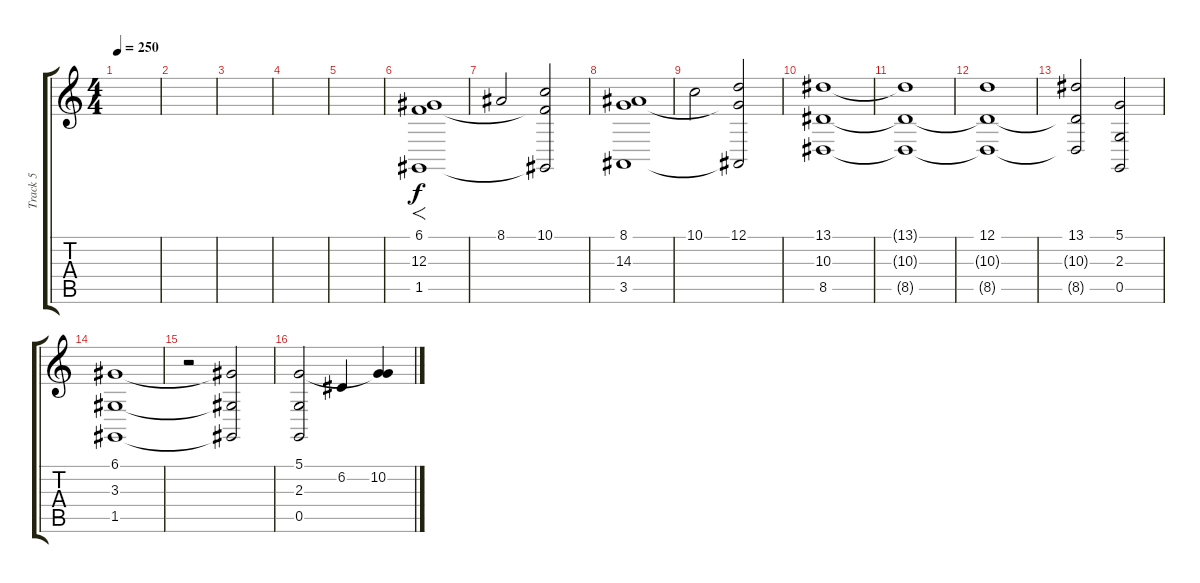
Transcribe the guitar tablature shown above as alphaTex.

\track ("Track 5" "Track 5") {instrument stringensemble1}
\staff {score tabs}
\tuning (D4 A3 F3 C3 G2 C2) {hide}
\ts (4 4)
\tempo 250
\clef g2
\ks c
|
|
|
|
|
(6.1 12.3 1.5).1{f} |
8.1.2 (10.1 12.3{t} 1.5{t}).2 |
(8.1 14.3 3.5).1 |
10.1.2 (12.1 14.3{t} 3.5{t}).2 |
(13.1 10.3 8.5).1 |
(13.1{t} 10.3{t} 8.5{t}).1 |
(12.1 10.3{t} 8.5{t}).1 |
(13.1 10.3{t} 8.5{t}).2 (5.1 2.3 0.5).2 |
(6.1 3.3 1.5).1 |
r.2 (6.1{t} 3.3{t} 1.5{t}).2 |
(5.1 2.3 0.5).2 6.2.4 (5.1{t} 10.2).4
